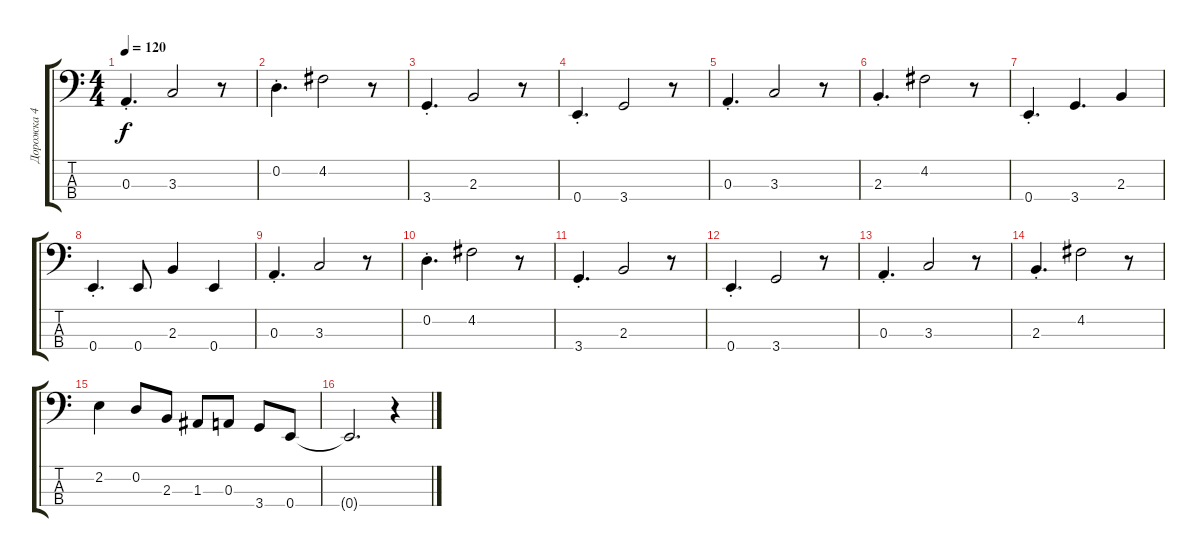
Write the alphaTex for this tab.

\track ("Дорожка 4" "Дорожка 4") {instrument electricbassfinger}
\staff {score tabs}
\tuning (G2 D2 A1 E1) {hide}
\ts (4 4)
\tempo 120
\clef f4
\ks c
0.3{st}.4{d dy f} 3.3.2 r.8 |
0.2{st}.4{d} 4.2.2 r.8 |
3.4{st}.4{d} 2.3.2 r.8 |
0.4{st}.4{d} 3.4.2 r.8 |
0.3{st}.4{d} 3.3.2 r.8 |
2.3{st}.4{d} 4.2.2 r.8 |
0.4{st}.4{d} 3.4.4{d} 2.3.4 |
0.4{st}.4{d} 0.4.8 2.3.4 0.4.4 |
0.3{st}.4{d} 3.3.2 r.8 |
0.2{st}.4{d} 4.2.2 r.8 |
3.4{st}.4{d} 2.3.2 r.8 |
0.4{st}.4{d} 3.4.2 r.8 |
0.3{st}.4{d} 3.3.2 r.8 |
2.3{st}.4{d} 4.2.2 r.8 |
2.2.4 0.2.8 2.3.8 1.3.8 0.3.8 3.4.8 0.4.8 |
0.4{t}.2{d} r.4
